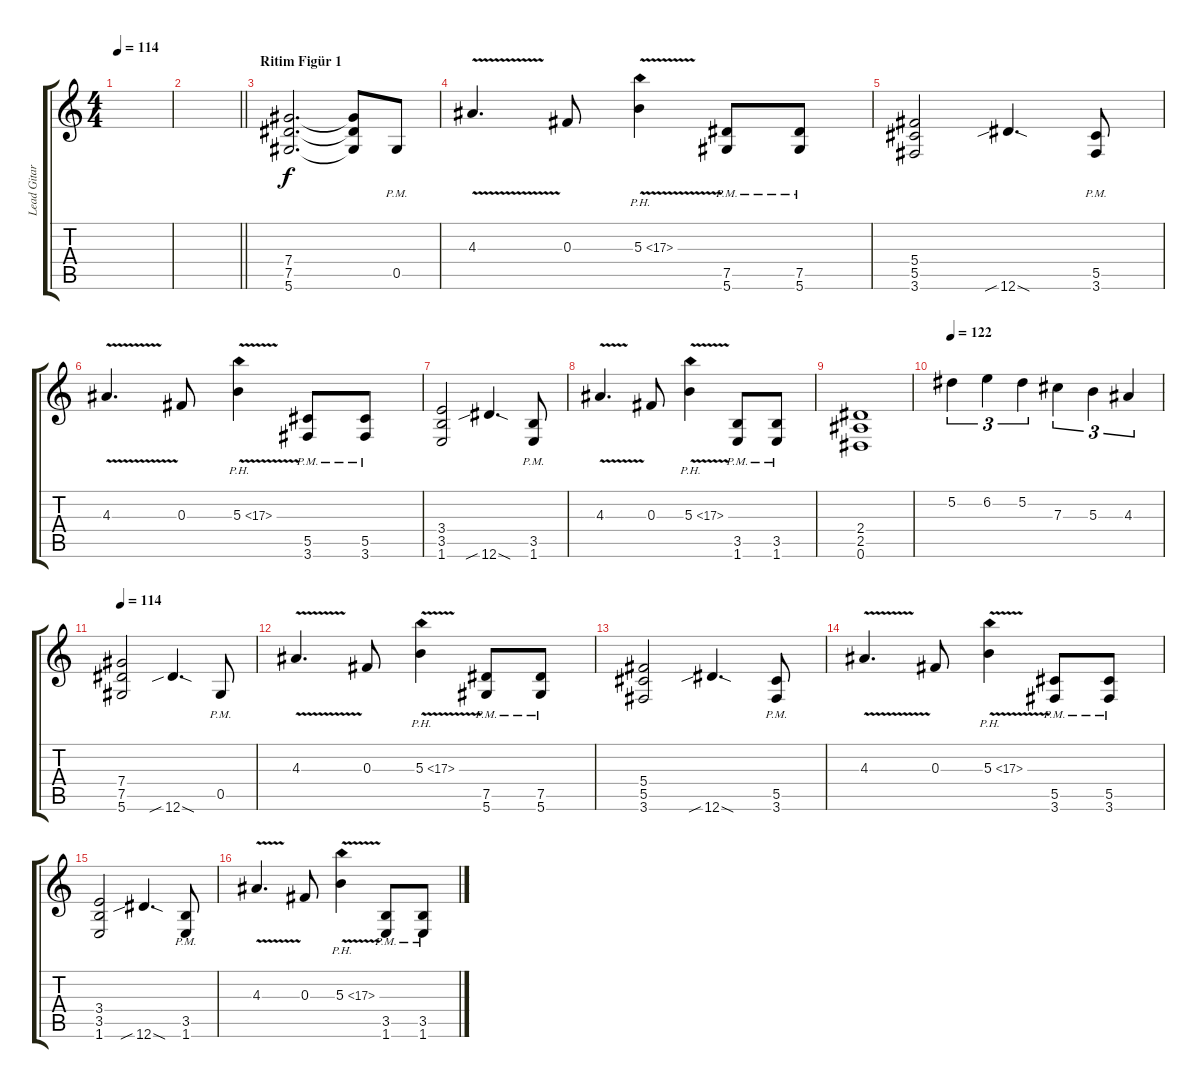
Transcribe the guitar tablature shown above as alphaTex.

\track ("Lead Gitar" "Lead Gitar") {instrument distortionguitar}
\staff {score tabs}
\tuning (Eb4 Bb3 Gb3 Db3 Ab2 Eb2) {hide}
\ts (4 4)
\tempo 114
\clef g2
\ks c
|
\barLineRight lightlight
|
\section ("" "Ritim Figür 1")
(7.4 7.5 5.6).2{d} (7.4{t} 7.5{t} 5.6{t}).8 0.5{pm}.8 |
4.3{v}.4{d} 0.3.8 5.3{ph 12 v}.4 (7.5{pm} 5.6{pm}).8 (7.5{pm} 5.6{pm}).8 |
(5.4 5.5 3.6).2 12.6{sib sod}.4{d} (5.5{pm} 3.6{pm}).8 |
4.3{v}.4{d} 0.3.8 5.3{ph 12 v}.4 (5.5{pm} 3.6{pm}).8 (5.5{pm} 3.6{pm}).8 |
(3.4 3.5 1.6).2 12.6{sib sod}.4{d} (3.5{pm} 1.6{pm}).8 |
4.3{v}.4{d} 0.3.8 5.3{ph 12 v}.4 (3.5{pm} 1.6{pm}).8 (3.5{pm} 1.6{pm}).8 |
(2.4 2.5 0.6).1 |
\tempo 122
5.2.4{tu (3 2)} 6.2.4{tu (3 2)} 5.2.4{tu (3 2)} 7.3.4{tu (3 2)} 5.3.4{tu (3 2)} 4.3.4{tu (3 2)} |
\tempo 114
(7.4 7.5 5.6).2 12.6{sib sod}.4{d} 0.5{pm}.8 |
4.3{v}.4{d} 0.3.8 5.3{ph 12 v}.4 (7.5{pm} 5.6{pm}).8 (7.5{pm} 5.6{pm}).8 |
(5.4 5.5 3.6).2 12.6{sib sod}.4{d} (5.5{pm} 3.6{pm}).8 |
4.3{v}.4{d} 0.3.8 5.3{ph 12 v}.4 (5.5{pm} 3.6{pm}).8 (5.5{pm} 3.6{pm}).8 |
(3.4 3.5 1.6).2 12.6{sib sod}.4{d} (3.5{pm} 1.6{pm}).8 |
4.3{v}.4{d} 0.3.8 5.3{ph 12 v}.4 (3.5{pm} 1.6{pm}).8 (3.5{pm} 1.6{pm}).8
